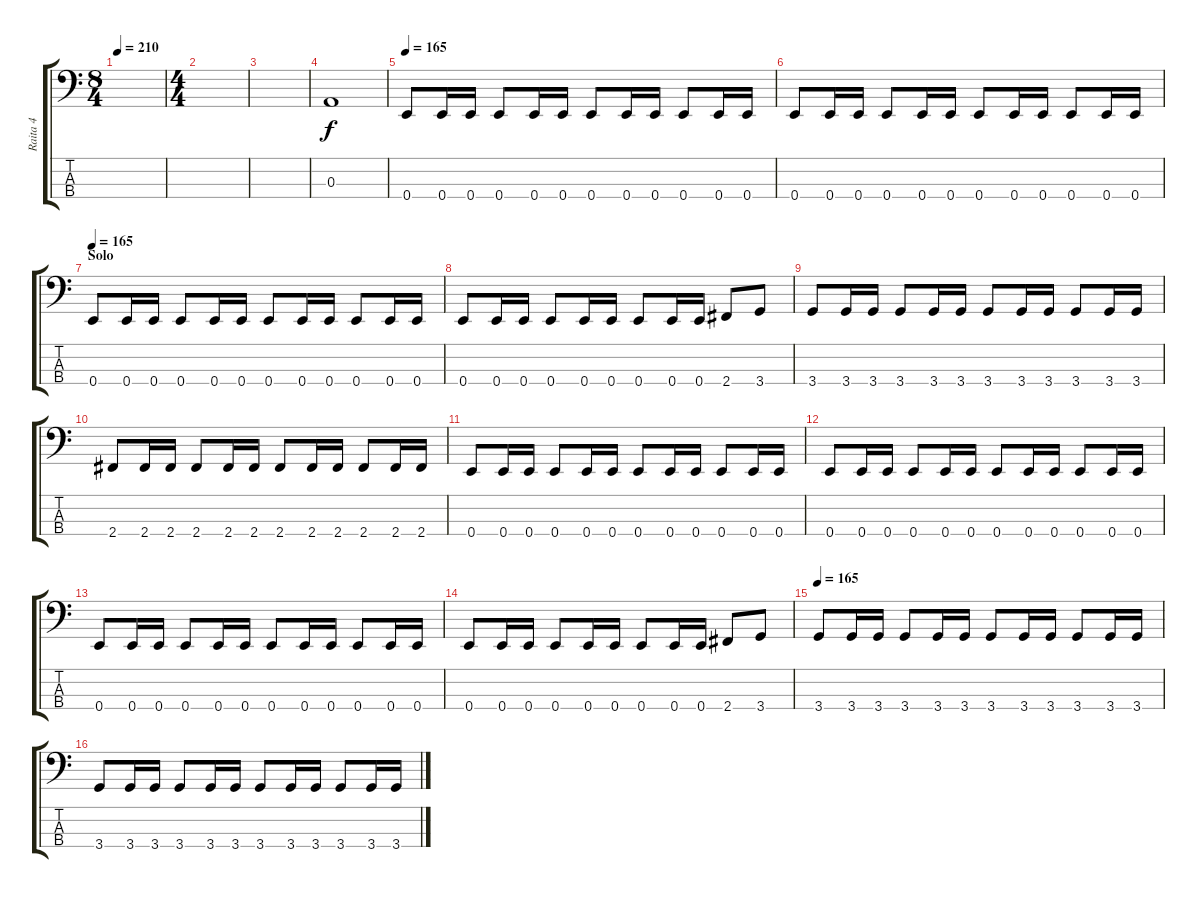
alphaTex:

\track ("Raita 4" "Raita 4") {instrument electricbassfinger}
\staff {score tabs}
\tuning (G2 D2 A1 E1) {hide}
\ts (8 4)
\tempo 210
\clef f4
\ks c
|
\ts (4 4)
|
|
0.3.1 |
\tempo 165
0.4.8 0.4.16 0.4.16 0.4.8 0.4.16 0.4.16 0.4.8 0.4.16 0.4.16 0.4.8 0.4.16 0.4.16 |
0.4.8 0.4.16 0.4.16 0.4.8 0.4.16 0.4.16 0.4.8 0.4.16 0.4.16 0.4.8 0.4.16 0.4.16 |
\section ("" "Solo")
\tempo 165
0.4.8 0.4.16 0.4.16 0.4.8 0.4.16 0.4.16 0.4.8 0.4.16 0.4.16 0.4.8 0.4.16 0.4.16 |
0.4.8 0.4.16 0.4.16 0.4.8 0.4.16 0.4.16 0.4.8 0.4.16 0.4.16 2.4.8 3.4.8 |
3.4.8 3.4.16 3.4.16 3.4.8 3.4.16 3.4.16 3.4.8 3.4.16 3.4.16 3.4.8 3.4.16 3.4.16 |
2.4.8 2.4.16 2.4.16 2.4.8 2.4.16 2.4.16 2.4.8 2.4.16 2.4.16 2.4.8 2.4.16 2.4.16 |
0.4.8 0.4.16 0.4.16 0.4.8 0.4.16 0.4.16 0.4.8 0.4.16 0.4.16 0.4.8 0.4.16 0.4.16 |
0.4.8 0.4.16 0.4.16 0.4.8 0.4.16 0.4.16 0.4.8 0.4.16 0.4.16 0.4.8 0.4.16 0.4.16 |
0.4.8 0.4.16 0.4.16 0.4.8 0.4.16 0.4.16 0.4.8 0.4.16 0.4.16 0.4.8 0.4.16 0.4.16 |
0.4.8 0.4.16 0.4.16 0.4.8 0.4.16 0.4.16 0.4.8 0.4.16 0.4.16 2.4.8 3.4.8 |
\tempo 165
3.4.8 3.4.16 3.4.16 3.4.8 3.4.16 3.4.16 3.4.8 3.4.16 3.4.16 3.4.8 3.4.16 3.4.16 |
3.4.8 3.4.16 3.4.16 3.4.8 3.4.16 3.4.16 3.4.8 3.4.16 3.4.16 3.4.8 3.4.16 3.4.16
